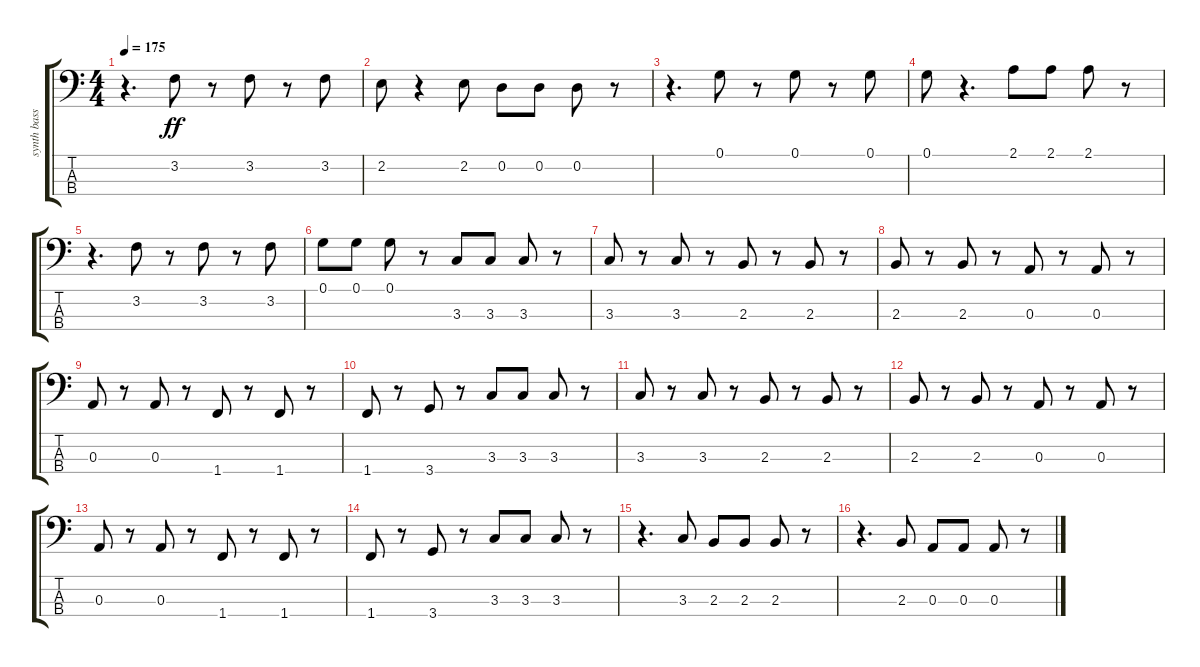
\track ("synth bass" "synth bass") {instrument synthbass1}
\staff {score tabs}
\tuning (G2 D2 A1 E1) {hide}
\ts (4 4)
\tempo 175
\clef f4
\ks c
r.4{d dy ff} 3.2.8 r.8 3.2.8 r.8 3.2.8 |
2.2.8 r.4 2.2.8 0.2.8 0.2.8 0.2.8 r.8 |
r.4{d} 0.1.8 r.8 0.1.8 r.8 0.1.8 |
0.1.8 r.4{d} 2.1.8 2.1.8 2.1.8 r.8 |
r.4{d} 3.2.8 r.8 3.2.8 r.8 3.2.8 |
0.1.8 0.1.8 0.1.8 r.8 3.3.8 3.3.8 3.3.8 r.8 |
3.3.8 r.8 3.3.8 r.8 2.3.8 r.8 2.3.8 r.8 |
2.3.8 r.8 2.3.8 r.8 0.3.8 r.8 0.3.8 r.8 |
0.3.8 r.8 0.3.8 r.8 1.4.8 r.8 1.4.8 r.8 |
1.4.8 r.8 3.4.8 r.8 3.3.8 3.3.8 3.3.8 r.8 |
3.3.8 r.8 3.3.8 r.8 2.3.8 r.8 2.3.8 r.8 |
2.3.8 r.8 2.3.8 r.8 0.3.8 r.8 0.3.8 r.8 |
0.3.8 r.8 0.3.8 r.8 1.4.8 r.8 1.4.8 r.8 |
1.4.8 r.8 3.4.8 r.8 3.3.8 3.3.8 3.3.8 r.8 |
r.4{d} 3.3.8 2.3.8 2.3.8 2.3.8 r.8 |
r.4{d} 2.3.8 0.3.8 0.3.8 0.3.8 r.8
